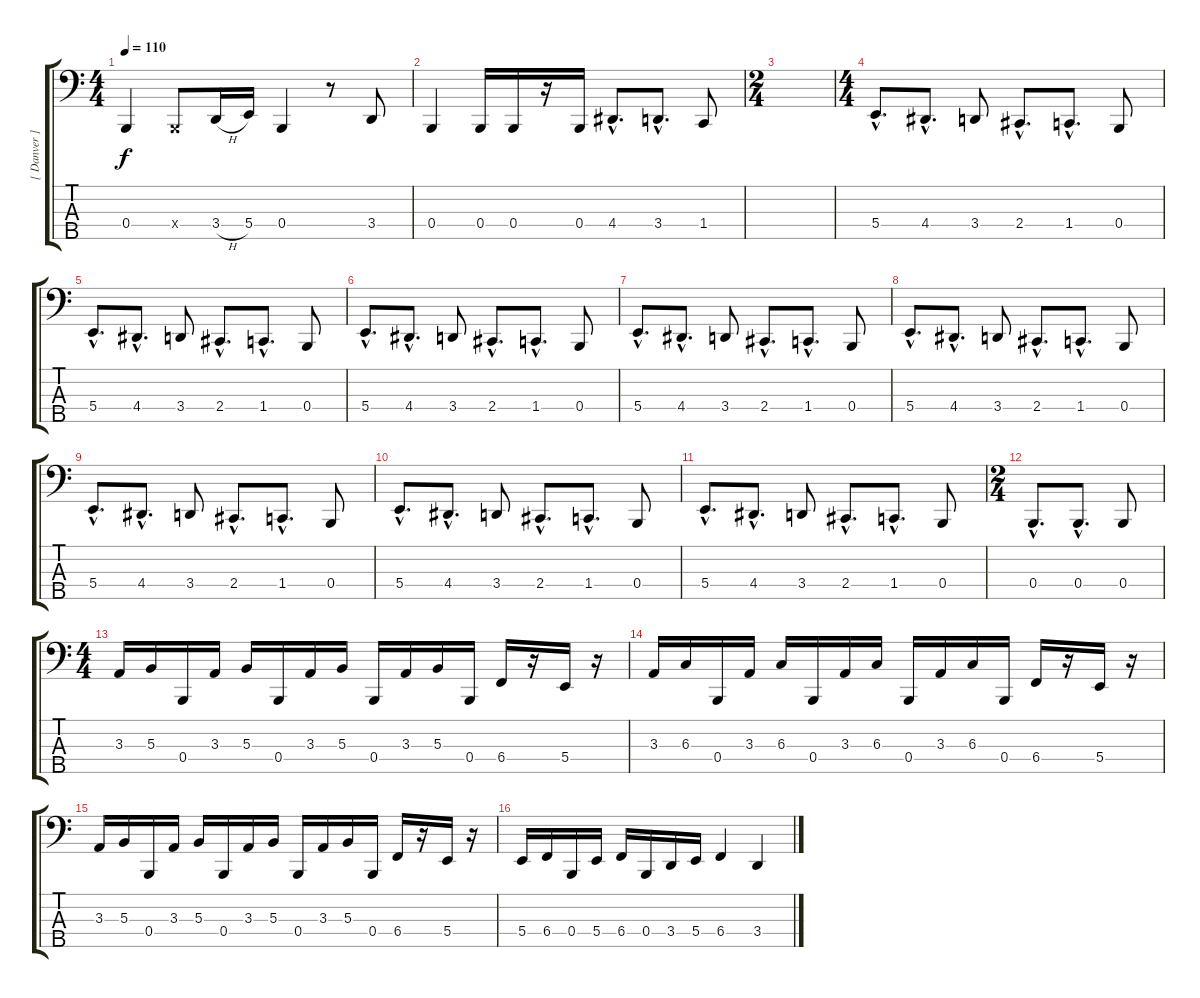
\track ("[ Danver ]" "[ Danver ]") {instrument electricbasspick}
\staff {score tabs}
\tuning (E2 B1 Gb1 B0 Ab0) {hide}
\ts (4 4)
\tempo 110
\clef f4
\ks c
0.4.4{dy f} 0.4{x}.8 3.4{h}.16 5.4.16 0.4.4 r.8 3.4.8 |
0.4.4 0.4.16 0.4.16 r.16 0.4.16 4.4{hac}.8{d} 3.4{hac}.8{d} 1.4.8 |
\ts (2 4)
|
\ts (4 4)
5.4{hac}.8{d} 4.4{hac}.8{d} 3.4.8 2.4{hac}.8{d} 1.4{hac}.8{d} 0.4.8 |
5.4{hac}.8{d} 4.4{hac}.8{d} 3.4.8 2.4{hac}.8{d} 1.4{hac}.8{d} 0.4.8 |
5.4{hac}.8{d} 4.4{hac}.8{d} 3.4.8 2.4{hac}.8{d} 1.4{hac}.8{d} 0.4.8 |
5.4{hac}.8{d} 4.4{hac}.8{d} 3.4.8 2.4{hac}.8{d} 1.4{hac}.8{d} 0.4.8 |
5.4{hac}.8{d} 4.4{hac}.8{d} 3.4.8 2.4{hac}.8{d} 1.4{hac}.8{d} 0.4.8 |
5.4{hac}.8{d} 4.4{hac}.8{d} 3.4.8 2.4{hac}.8{d} 1.4{hac}.8{d} 0.4.8 |
5.4{hac}.8{d} 4.4{hac}.8{d} 3.4.8 2.4{hac}.8{d} 1.4{hac}.8{d} 0.4.8 |
5.4{hac}.8{d} 4.4{hac}.8{d} 3.4.8 2.4{hac}.8{d} 1.4{hac}.8{d} 0.4.8 |
\ts (2 4)
0.4{hac}.8{d} 0.4{hac}.8{d} 0.4.8 |
\ts (4 4)
3.3.16 5.3.16 0.4.16 3.3.16 5.3.16 0.4.16 3.3.16 5.3.16 0.4.16 3.3.16 5.3.16 0.4.16 6.4.16 r.16 5.4.16 r.16 |
3.3.16 6.3.16 0.4.16 3.3.16 6.3.16 0.4.16 3.3.16 6.3.16 0.4.16 3.3.16 6.3.16 0.4.16 6.4.16 r.16 5.4.16 r.16 |
3.3.16 5.3.16 0.4.16 3.3.16 5.3.16 0.4.16 3.3.16 5.3.16 0.4.16 3.3.16 5.3.16 0.4.16 6.4.16 r.16 5.4.16 r.16 |
5.4.16 6.4.16 0.4.16 5.4.16 6.4.16 0.4.16 3.4.16 5.4.16 6.4.4 3.4.4
